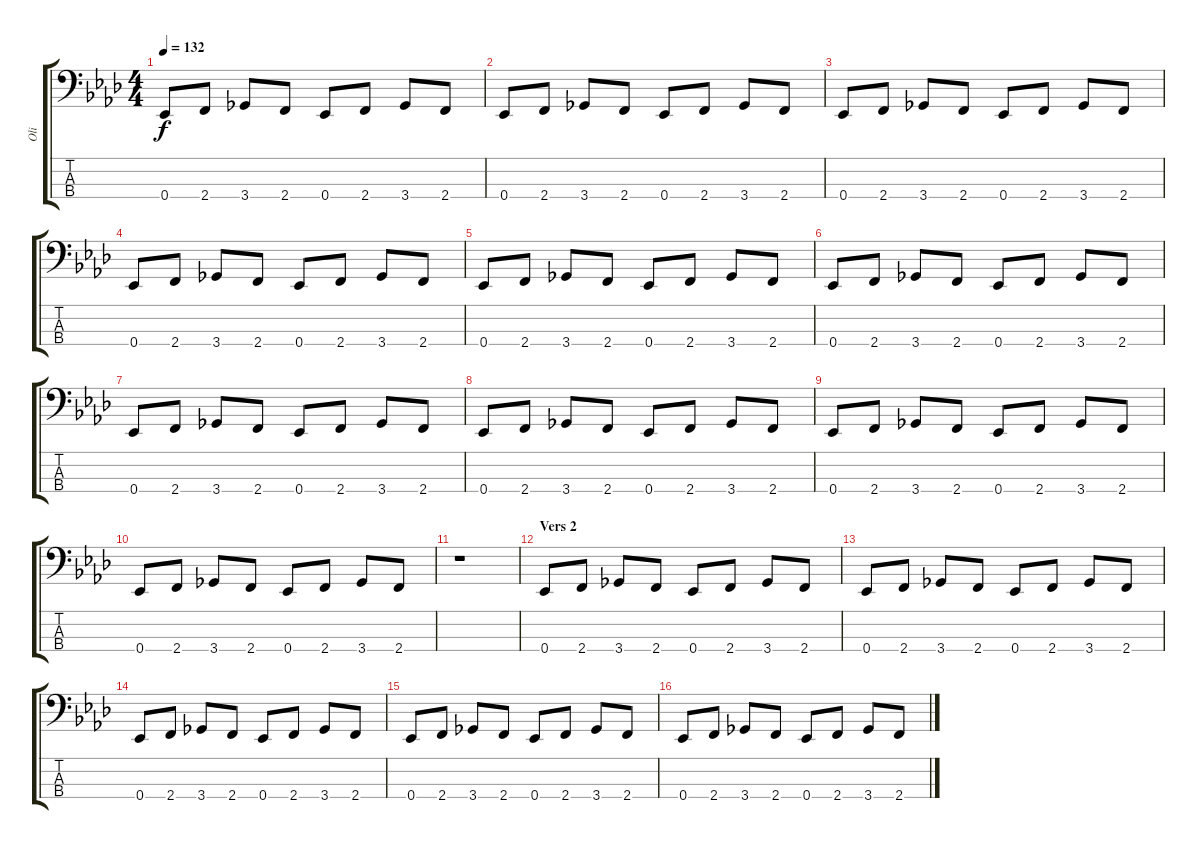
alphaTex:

\track ("Oli" "Oli") {instrument electricbasspick}
\staff {score tabs}
\tuning (Gb2 Db2 Ab1 Eb1) {hide}
\ts (4 4)
\tempo 132
\clef f4
\ks fminor
0.4.8{dy f} 2.4.8 3.4.8 2.4.8 0.4.8 2.4.8 3.4.8 2.4.8 |
0.4.8 2.4.8 3.4.8 2.4.8 0.4.8 2.4.8 3.4.8 2.4.8 |
0.4.8 2.4.8 3.4.8 2.4.8 0.4.8 2.4.8 3.4.8 2.4.8 |
0.4.8 2.4.8 3.4.8 2.4.8 0.4.8 2.4.8 3.4.8 2.4.8 |
0.4.8 2.4.8 3.4.8 2.4.8 0.4.8 2.4.8 3.4.8 2.4.8 |
0.4.8 2.4.8 3.4.8 2.4.8 0.4.8 2.4.8 3.4.8 2.4.8 |
0.4.8 2.4.8 3.4.8 2.4.8 0.4.8 2.4.8 3.4.8 2.4.8 |
0.4.8 2.4.8 3.4.8 2.4.8 0.4.8 2.4.8 3.4.8 2.4.8 |
0.4.8 2.4.8 3.4.8 2.4.8 0.4.8 2.4.8 3.4.8 2.4.8 |
0.4.8 2.4.8 3.4.8 2.4.8 0.4.8 2.4.8 3.4.8 2.4.8 |
r.1 |
\section ("" "Vers 2")
0.4.8 2.4.8 3.4.8 2.4.8 0.4.8 2.4.8 3.4.8 2.4.8 |
0.4.8 2.4.8 3.4.8 2.4.8 0.4.8 2.4.8 3.4.8 2.4.8 |
0.4.8 2.4.8 3.4.8 2.4.8 0.4.8 2.4.8 3.4.8 2.4.8 |
0.4.8 2.4.8 3.4.8 2.4.8 0.4.8 2.4.8 3.4.8 2.4.8 |
0.4.8 2.4.8 3.4.8 2.4.8 0.4.8 2.4.8 3.4.8 2.4.8
